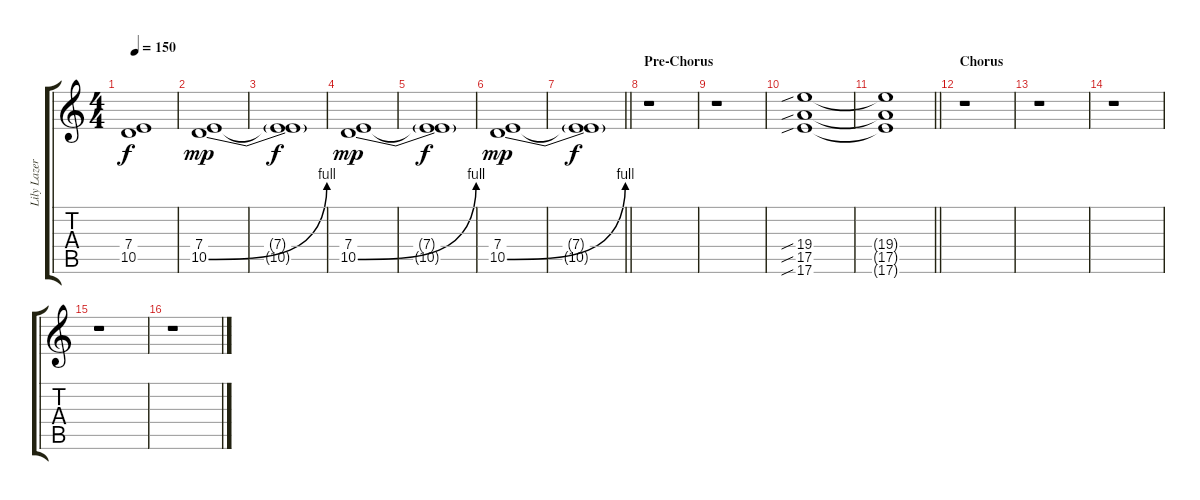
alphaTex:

\track ("Lily Lazer (Guitar)" "Lily Lazer") {instrument overdrivenguitar}
\staff {score tabs}
\tuning (B3 Gb3 D3 A2 E2 B1) {hide}
\ts (4 4)
\tempo 150
\clef g2
\ks c
(7.4{t} 10.5{t}).1{dy f} |
(7.4 10.5{be (bend 0 0 60 4)}).1{dy mp balance 16} |
(7.4{t} 10.5{t}).1{dy f} |
(7.4 10.5{be (bend 0 0 60 4)}).1{dy mp balance 0} |
(7.4{t} 10.5{t}).1{dy f} |
(7.4 10.5{be (bend 0 0 60 4)}).1{dy mp balance 16} |
\barLineRight lightlight
(7.4{t} 10.5{t}).1{dy f} |
\section ("" "Pre-Chorus")
r.1{volume 12 balance 8} |
r.1 |
(19.4{sib} 17.5{sib} 17.6{sib}).1 |
\barLineRight lightlight
(19.4{t} 17.5{t} 17.6{t}).1 |
\section ("" "Chorus")
r.1 |
r.1 |
r.1 |
r.1 |
r.1
